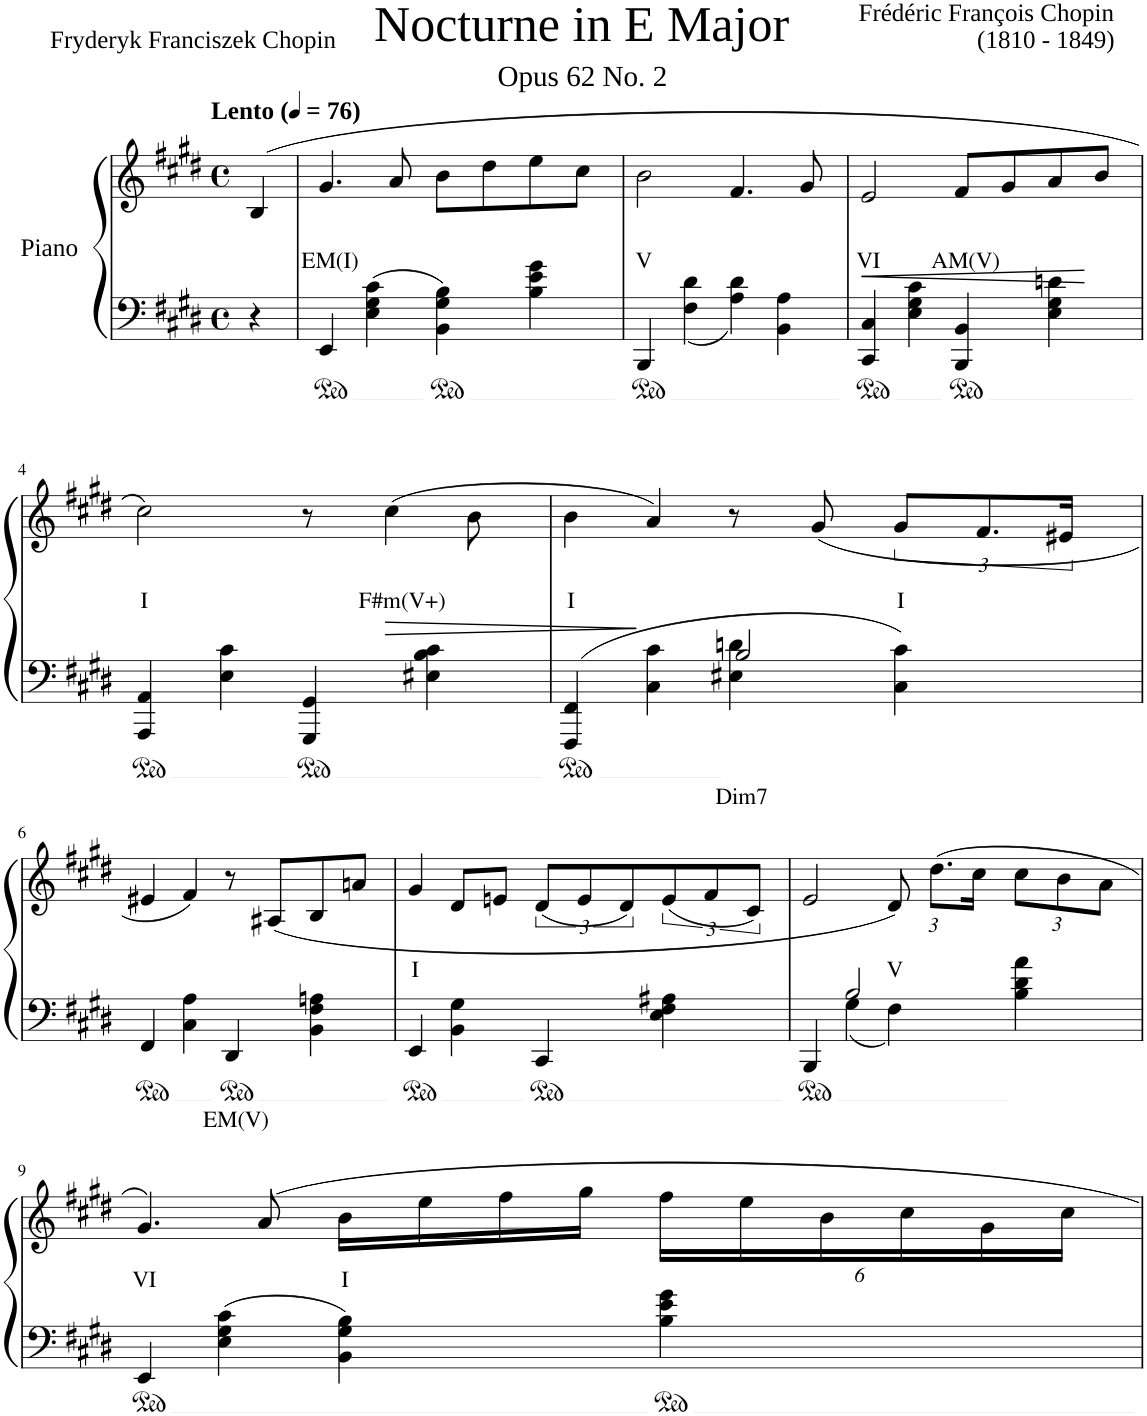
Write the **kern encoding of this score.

**kern	**text	**kern	**text	**dynam
*part1	*part1	*part1	*part1	*part1
*staff2	*staff2	*staff1	*staff1	*staff1/2
*I"Piano	*	*	*	*
*I'Pno	*	*	*	*
*clefF4	*	*clefG2	*	*
*k[f#c#g#d#]	*	*k[f#c#g#d#]	*	*
*M4/4	*	*M4/4	*	*
*met(c)	*	*met(c)	*	*
*MM76	*	*MM76	*	*
=	=	=	=	=
!	!	!LO:TX:a:B:t=Lento	!	!
4r	.	(4B/	.	.
=1	=1	=1	=1	=1
!	!	!	!LO:LY:b	!
4EE/	.	4.g#/	EM(I)	.
4E\ 4G#\ 4c#\	.	.	.	.
.	.	8a/	.	.
4BB\ 4G#\ 4B\	.	8b\L	.	.
.	.	8dd#\	.	.
4B\ 4e\ 4g#\	.	8ee\	.	.
.	.	8cc#\J	.	.
=2	=2	=2	=2	=2
!	!	!	!LO:LY:b	!
4BBB/	.	2b\	V	.
4F#\ 4d#\	.	.	.	.
4A\ 4d#\	.	4.f#/	.	.
4BB\ 4A\	.	.	.	.
.	.	8g#/	.	.
=3	=3	=3	=3	=3
!	!	!	!LO:LY:b	!LO:HP:b
4CC#/ 4C#/	.	2e/	VI	<
4E\ 4G#\ 4c#\	.	.	.	.
!	!	!	!LO:LY:b	!
4BBB/ 4BB/	.	8f#/L	AM(V)	.
.	.	8g#/	.	.
4E\ 4G#\ 4dn\	.	8a/	.	.
.	.	8b/J	.	[
!!LO:LB:g=z
=4	=4	=4	=4	=4
!	!	!	!LO:LY:b	!
4AAA/ 4AA/	.	2cc#\)	I	.
4E\ 4c#\	.	.	.	.
4GGG#/ 4GG#/	.	8r	.	.
!	!	!	!LO:LY:b	!LO:HP:b
.	.	(4cc#\	F#m(V+)	>
4E#X\ 4B\ 4c#\	.	.	.	.
.	.	8b\	.	.
=5	=5	=5	=5	=5
*^	*	*	*	*
!	!	!	!	!LO:LY:b	!
4FFF#/ 4FF#/	2ryy	.	4b\	I	.
4C#\ 4c#\	.	.	4a/)	.	]
!	!	!LO:LY:b	!	!	!
4E#X\ 4dn\	2B/	Dim7	8r	.	.
.	.	.	(8g#/	.	.
!	!	!	!	!LO:LY:b	!
4C#\ 4c#\	.	.	12g#/L	I	.
.	.	.	12.f#/	.	.
.	.	.	24e#X/Jk	.	.
*v	*v	*	*	*	*
!!LO:LB:g=z
=6	=6	=6	=6	=6
4FF#/	.	4e#X/	.	.
4C#\ 4A\	.	4f#/)	.	.
!	!LO:LY:b	!	!	!
4DD#/	EM(V)	8r	.	.
.	.	(<8A#X/L	.	.
4BB\ 4F#\ 4An\	.	8B/	.	.
.	.	8an/J	.	.
=7	=7	=7	=7	=7
!	!	!	!LO:LY:b	!
4EE/	.	4g#/	I	.
4BB\ 4G#\	.	8d#/L	.	.
.	.	8en/J	.	.
4CC#/	.	(12d#/L	.	.
.	.	12e/	.	.
.	.	12d#/)	.	.
4E\ 4F#\ 4A#X\	.	(12e/	.	.
.	.	12f#/	.	.
.	.	12c#/J)	.	.
=8	=8	=8	=8	=8
*^	*	*	*	*
4BBB/	4ryy	.	2e/	.	.
2B/	4G#\	.	.	.	.
*	*	*	*Xbrackettup	*	*
!	!	!	!	!LO:LY:b	!
.	4F#\	.	12d#/)	V	.
.	.	.	(12.dd#\L	.	.
.	.	.	24cc#\Jk	.	.
4B\ 4d#\ 4a\	4ryy	.	12cc#\L	.	.
.	.	.	12b\	.	.
.	.	.	12a\J	.	.
*v	*v	*	*	*	*
!!LO:LB:g=z
=9	=9	=9	=9	=9
!	!	!	!LO:LY:b	!
4EE/	.	4.g#/)	VI	.
4E\ 4G#\ 4c#\	.	.	.	.
.	.	8a/	.	.
!	!	!	!LO:LY:b	!
4BB\ 4G#\ 4B\	.	16b\LL	I	.
.	.	16ee\	.	.
.	.	16ff#\	.	.
.	.	16gg#\JJ	.	.
4B\ 4e\ 4g#\	.	24ff#\LL	.	.
.	.	24ee\	.	.
.	.	24b\	.	.
.	.	24cc#\	.	.
.	.	24g#\	.	.
.	.	24cc#\JJ	.	.
=	=	=	=	=
*-	*-	*-	*-	*-
